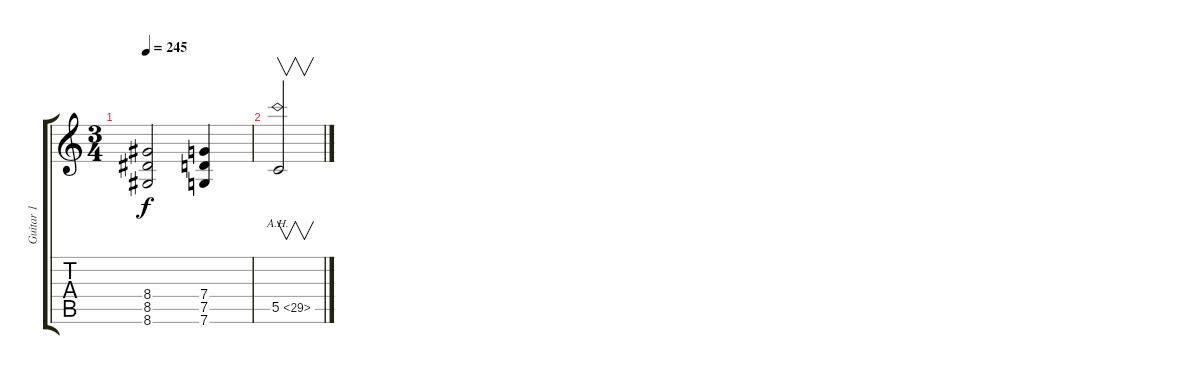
\track ("Guitar 1" "Guitar 1") {instrument distortionguitar}
\staff {score tabs}
\tuning (D4 A3 F3 C3 G2 C2) {hide}
\ts (3 4)
\tempo 245
\clef g2
\ks c
(8.4 8.5 8.6).2{dy f} (7.4 7.5 7.6).4 |
5.5{ah 24}.2{v}
